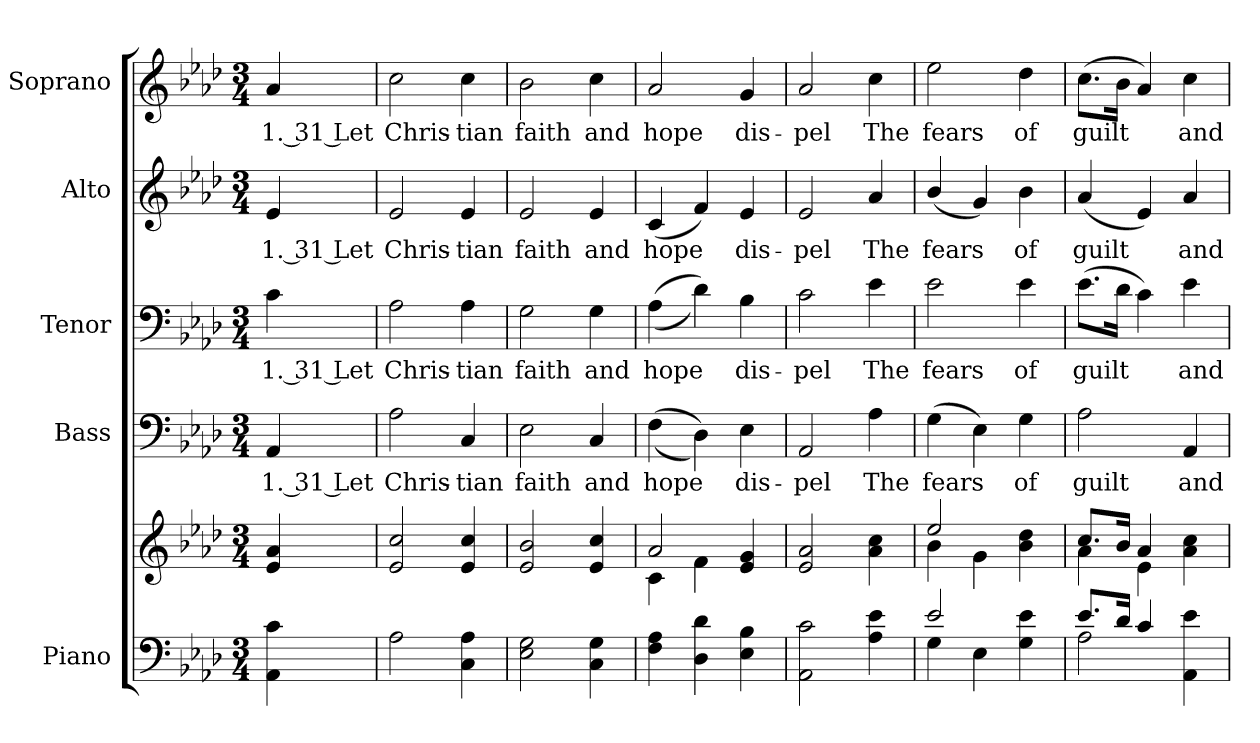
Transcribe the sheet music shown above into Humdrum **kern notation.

**kern	**kern	**kern	**text	**kern	**text	**kern	**text	**kern	**text
*part5	*part5	*part4	*part4	*part3	*part3	*part2	*part2	*part1	*part1
*staff6	*staff5	*staff4	*staff4	*staff3	*staff3	*staff2	*staff2	*staff1	*staff1
*I"Piano	*	*I"Bass	*	*I"Tenor	*	*I"Alto	*	*I"Soprano	*
*I'Pno.	*	*I'B.	*	*I'T.	*	*I'A.	*	*I'S.	*
!!LO:PB:g=z
*clefF4	*clefG2	*clefF4	*	*clefF4	*	*clefG2	*	*clefG2	*
*k[b-e-a-d-]	*k[b-e-a-d-]	*k[b-e-a-d-]	*	*k[b-e-a-d-]	*	*k[b-e-a-d-]	*	*k[b-e-a-d-]	*
*A-:	*A-:	*A-:	*	*A-:	*	*A-:	*	*A-:	*
*M3/4	*M3/4	*M3/4	*	*M3/4	*	*M3/4	*	*M3/4	*
*MM140	*MM140	*MM140	*	*MM140	*	*MM140	*	*MM140	*
=	=	=	=	=	=	=	=	=	=
!	!	!	!LO:LY:b:color=#000000	!	!	!	!	!	!
!	!	!	!	!	!LO:LY:b:color=#000000	!	!	!	!
!	!	!	!	!	!	!	!LO:LY:b:color=#000000	!	!
!	!	!	!	!	!	!	!	!	!LO:LY:b:color=#000000
4AA-i\ 4ci	4e-i/ 4a-i	4AA-i/	1. 31 Let	4ci\	1. 31 Let	4e-i/	1. 31 Let	4a-i/	1. 31 Let
=1	=1	=1	=1	=1	=1	=1	=1	=1	=1
!	!	!	!LO:LY:b:color=#000000	!	!	!	!	!	!
!	!	!	!	!	!LO:LY:b:color=#000000	!	!	!	!
!	!	!	!	!	!	!	!LO:LY:b:color=#000000	!	!
!	!	!	!	!	!	!	!	!	!LO:LY:b:color=#000000
2A-i\	2e-i/ 2cci	2A-i\	Chris-	2A-i\	Chris-	2e-i/	Chris-	2cci\	Chris-
!	!	!	!LO:LY:b:color=#000000	!	!	!	!	!	!
!	!	!	!	!	!LO:LY:b:color=#000000	!	!	!	!
!	!	!	!	!	!	!	!LO:LY:b:color=#000000	!	!
!	!	!	!	!	!	!	!	!	!LO:LY:b:color=#000000
4Ci\ 4A-i	4e-i/ 4cci	4Ci/	-tian	4A-i\	-tian	4e-i/	-tian	4cci\	-tian
=2	=2	=2	=2	=2	=2	=2	=2	=2	=2
!	!	!	!LO:LY:b:color=#000000	!	!	!	!	!	!
!	!	!	!	!	!LO:LY:b:color=#000000	!	!	!	!
!	!	!	!	!	!	!	!LO:LY:b:color=#000000	!	!
!	!	!	!	!	!	!	!	!	!LO:LY:b:color=#000000
2E-i\ 2Gi	2e-i/ 2b-i	2E-i\	faith	2Gi\	faith	2e-i/	faith	2b-i\	faith
!	!	!	!LO:LY:b:color=#000000	!	!	!	!	!	!
!	!	!	!	!	!LO:LY:b:color=#000000	!	!	!	!
!	!	!	!	!	!	!	!LO:LY:b:color=#000000	!	!
!	!	!	!	!	!	!	!	!	!LO:LY:b:color=#000000
4Ci\ 4Gi	4e-i/ 4cci	4Ci/	and	4Gi\	and	4e-i/	and	4cci\	and
=3	=3	=3	=3	=3	=3	=3	=3	=3	=3
*	*^	*	*	*	*	*	*	*	*
!	!	!	!	!LO:LY:b:color=#000000	!	!	!	!	!	!
!	!	!	!	!	!	!LO:LY:b:color=#000000	!	!	!	!
!	!	!	!	!	!	!	!	!LO:LY:b:color=#000000	!	!
!	!	!	!	!	!	!	!	!	!	!LO:LY:b:color=#000000
4Fi\ 4A-i	2a-i/	4ci\	((4Fi\	hope	((4A-i\	hope	(4ci/	hope	2a-i/	hope
4D-i\ 4d-i	.	4fi\	4D-i\))	.	4d-i\))	.	4fi/)	.	.	.
!	!	!	!	!LO:LY:b:color=#000000	!	!	!	!	!	!
!	!	!	!	!	!	!LO:LY:b:color=#000000	!	!	!	!
!	!	!	!	!	!	!	!	!LO:LY:b:color=#000000	!	!
!	!	!	!	!	!	!	!	!	!	!LO:LY:b:color=#000000
4E-i\ 4B-i	4e-i/ 4gi	4ryy	4E-i\	dis-	4B-i\	dis-	4e-i/	dis-	4gi/	dis-
*	*v	*v	*	*	*	*	*	*	*	*
!!LO:PB:g=z
=4	=4	=4	=4	=4	=4	=4	=4	=4	=4
*	*^	*	*	*	*	*	*	*	*
!	!	!	!	!LO:LY:b:color=#000000	!	!	!	!	!	!
*	*v	*v	*	*	*	*	*	*	*	*
*	*^	*	*	*	*	*	*	*	*
!	!	!	!	!	!	!LO:LY:b:color=#000000	!	!	!	!
*	*v	*v	*	*	*	*	*	*	*	*
*	*^	*	*	*	*	*	*	*	*
!	!	!	!	!	!	!	!	!LO:LY:b:color=#000000	!	!
*	*v	*v	*	*	*	*	*	*	*	*
*	*^	*	*	*	*	*	*	*	*
!	!	!	!	!	!	!	!	!	!	!LO:LY:b:color=#000000
*	*v	*v	*	*	*	*	*	*	*	*
2AA-i\ 2ci	2e-i/ 2a-i	2AA-i/	-pel	2ci\	-pel	2e-i/	-pel	2a-i/	-pel
!	!	!	!LO:LY:b:color=#000000	!	!	!	!	!	!
!	!	!	!	!	!LO:LY:b:color=#000000	!	!	!	!
!	!	!	!	!	!	!	!LO:LY:b:color=#000000	!	!
!	!	!	!	!	!	!	!	!	!LO:LY:b:color=#000000
4A-i\ 4e-i	4a-i\ 4cci	4A-i\	The	4e-i\	The	4a-i/	The	4cci\	The
=5	=5	=5	=5	=5	=5	=5	=5	=5	=5
*^	*^	*	*	*	*	*	*	*	*
!	!	!	!	!	!LO:LY:b:color=#000000	!	!	!	!	!	!
!	!	!	!	!	!	!	!LO:LY:b:color=#000000	!	!	!	!
!	!	!	!	!	!	!	!	!	!LO:LY:b:color=#000000	!	!
!	!	!	!	!	!	!	!	!	!	!	!LO:LY:b:color=#000000
2e-i/	4Gi\	2ee-i/	4b-i\	(4Gi\	fears	2e-i\	fears	(4b-i/	fears	2ee-i\	fears
.	4E-i\	.	4gi\	4E-i\)	.	.	.	4gi/)	.	.	.
!	!	!	!	!	!LO:LY:b:color=#000000	!	!	!	!	!	!
!	!	!	!	!	!	!	!LO:LY:b:color=#000000	!	!	!	!
!	!	!	!	!	!	!	!	!	!LO:LY:b:color=#000000	!	!
!	!	!	!	!	!	!	!	!	!	!	!LO:LY:b:color=#000000
4Gi\ 4e-i	4ryy	4b-i\ 4dd-i	4ryy	4Gi\	of	4e-i\	of	4b-i\	of	4dd-i\	of
=6	=6	=6	=6	=6	=6	=6	=6	=6	=6	=6	=6
!	!	!	!	!	!LO:LY:b:color=#000000	!	!	!	!	!	!
!	!	!	!	!	!	!	!LO:LY:b:color=#000000	!	!	!	!
!	!	!	!	!	!	!	!	!	!LO:LY:b:color=#000000	!	!
!	!	!	!	!	!	!	!	!	!	!	!LO:LY:b:color=#000000
8.e-i/L	2A-i\	8.cci/L	4a-i\	2A-i\	guilt	(8.e-i\L	guilt	(4a-i/	guilt	(8.cci\L	guilt
16d-i/Jk	.	16b-i/Jk	.	.	.	16d-i\Jk	.	.	.	16b-i\Jk	.
4ci/	.	4a-i/	4e-i\	.	.	4ci\)	.	4e-i/)	.	4a-i/)	.
!	!	!	!	!	!LO:LY:b:color=#000000	!	!	!	!	!	!
!	!	!	!	!	!	!	!LO:LY:b:color=#000000	!	!	!	!
!	!	!	!	!	!	!	!	!	!LO:LY:b:color=#000000	!	!
!	!	!	!	!	!	!	!	!	!	!	!LO:LY:b:color=#000000
4AA-i\ 4e-i	4ryy	4a-i\ 4cci	4ryy	4AA-i/	and	4e-i\	and	4a-i/	and	4cci\	and
*v	*v	*	*	*	*	*	*	*	*	*	*
*	*v	*v	*	*	*	*	*	*	*	*
=	=	=	=	=	=	=	=	=	=
*-	*-	*-	*-	*-	*-	*-	*-	*-	*-
